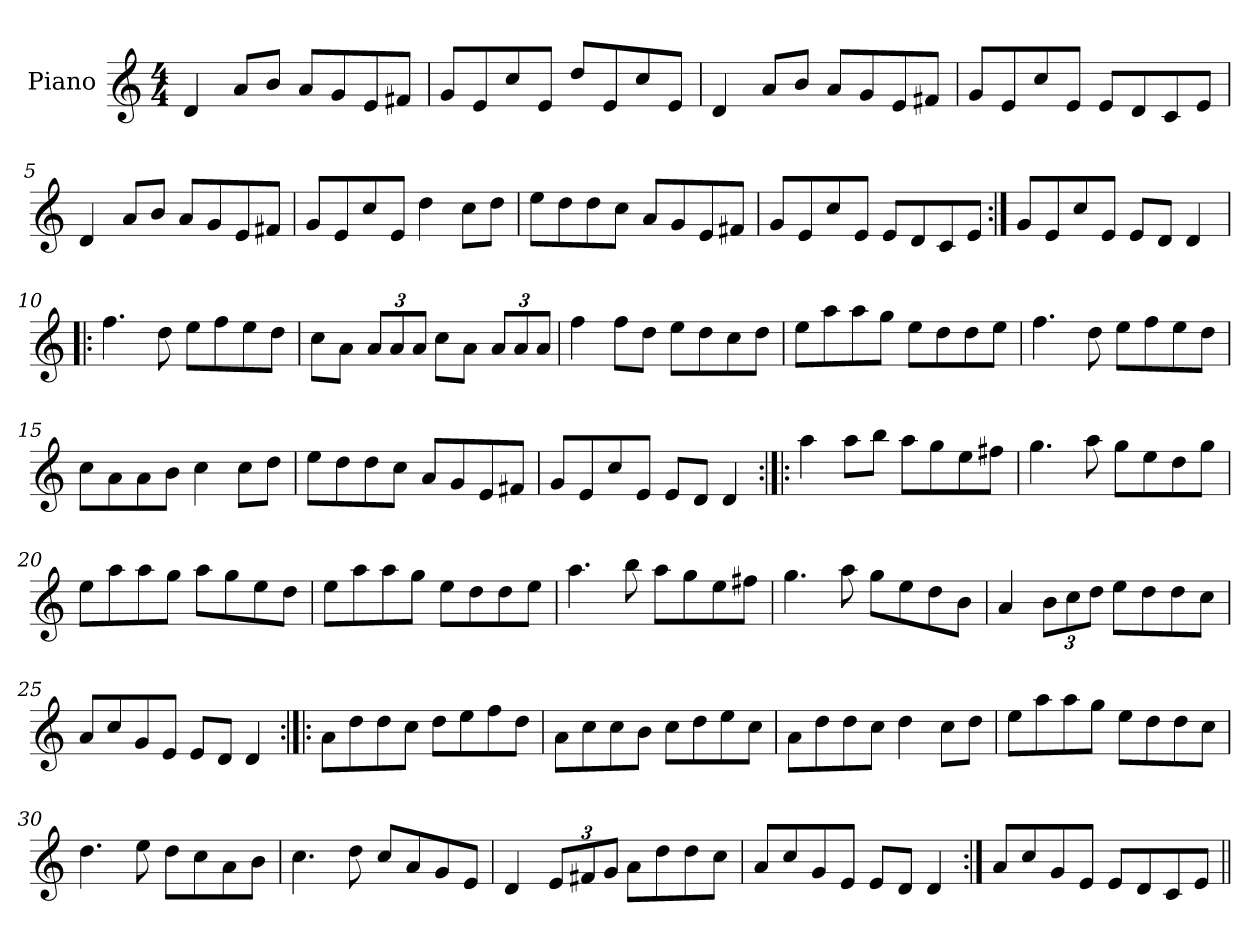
**kern
*part1
*staff1
*I"Piano
*I'Pno
*clefG2
*k[]
*M4/4
=1
4d/
8a/L
8b/J
8a/L
8g/
8e/
8f#X/J
=2
8g/L
8e/
8cc/
8e/J
8dd/L
8e/
8cc/
8e/J
=3
4d/
8a/L
8b/J
8a/L
8g/
8e/
8f#X/J
=4
8g/L
8e/
8cc/
8e/J
8e/L
8d/
8c/
8e/J
!!LO:LB:g=z
=5
4d/
8a/L
8b/J
8a/L
8g/
8e/
8f#X/J
=6
8g/L
8e/
8cc/
8e/J
4dd\
8cc\L
8dd\J
=7
8ee\L
8dd\
8dd\
8cc\J
8a/L
8g/
8e/
8f#X/J
=8
8g/L
8e/
8cc/
8e/J
8e/L
8d/
8c/
8e/J
!!LO:LB:g=z
=9:|!
8g/L
8e/
8cc/
8e/J
8e/L
8d/J
4d/
=10!|:
4.ff\
8dd\
8ee\L
8ff\
8ee\
8dd\J
=11
8cc\L
8a\J
12a/L
12a/
12a/J
8cc\L
8a\J
12a/L
12a/
12a/J
=12
4ff\
8ff\L
8dd\J
8ee\L
8dd\
8cc\
8dd\J
!!LO:LB:g=z
=13
8ee\L
8aa\
8aa\
8gg\J
8ee\L
8dd\
8dd\
8ee\J
=14
4.ff\
8dd\
8ee\L
8ff\
8ee\
8dd\J
=15
8cc\L
8a\
8a\
8b\J
4cc\
8cc\L
8dd\J
=16
8ee\L
8dd\
8dd\
8cc\J
8a/L
8g/
8e/
8f#X/J
=17
8g/L
8e/
8cc/
8e/J
8e/L
8d/J
4d/
!!LO:LB:g=z
=18:|!|:
4aa\
8aa\L
8bb\J
8aa\L
8gg\
8ee\
8ff#X\J
=19
4.gg\
8aa\
8gg\L
8ee\
8dd\
8gg\J
=20
8ee\L
8aa\
8aa\
8gg\J
8aa\L
8gg\
8ee\
8dd\J
=21
8ee\L
8aa\
8aa\
8gg\J
8ee\L
8dd\
8dd\
8ee\J
=22
4.aa\
8bb\
8aa\L
8gg\
8ee\
8ff#X\J
!!LO:LB:g=z
=23
4.gg\
8aa\
8gg\L
8ee\
8dd\
8b\J
=24
4a/
12b\L
12cc\
12dd\J
8ee\L
8dd\
8dd\
8cc\J
=25
8a/L
8cc/
8g/
8e/J
8e/L
8d/J
4d/
=26:|!|:
8a\L
8dd\
8dd\
8cc\J
8dd\L
8ee\
8ff\
8dd\J
!!LO:LB:g=z
=27
8a\L
8cc\
8cc\
8b\J
8cc\L
8dd\
8ee\
8cc\J
=28
8a\L
8dd\
8dd\
8cc\J
4dd\
8cc\L
8dd\J
=29
8ee\L
8aa\
8aa\
8gg\J
8ee\L
8dd\
8dd\
8cc\J
=30
4.dd\
8ee\
8dd\L
8cc\
8a\
8b\J
=31
4.cc\
8dd\
8cc/L
8a/
8g/
8e/J
!!LO:LB:g=z
=32
4d/
12e/L
12f#X/
12g/J
8a\L
8dd\
8dd\
8cc\J
=33
8a/L
8cc/
8g/
8e/J
8e/L
8d/J
4d/
=34:|!
8a/L
8cc/
8g/
8e/J
8e/L
8d/
8c/
8e/J
=||
*-
